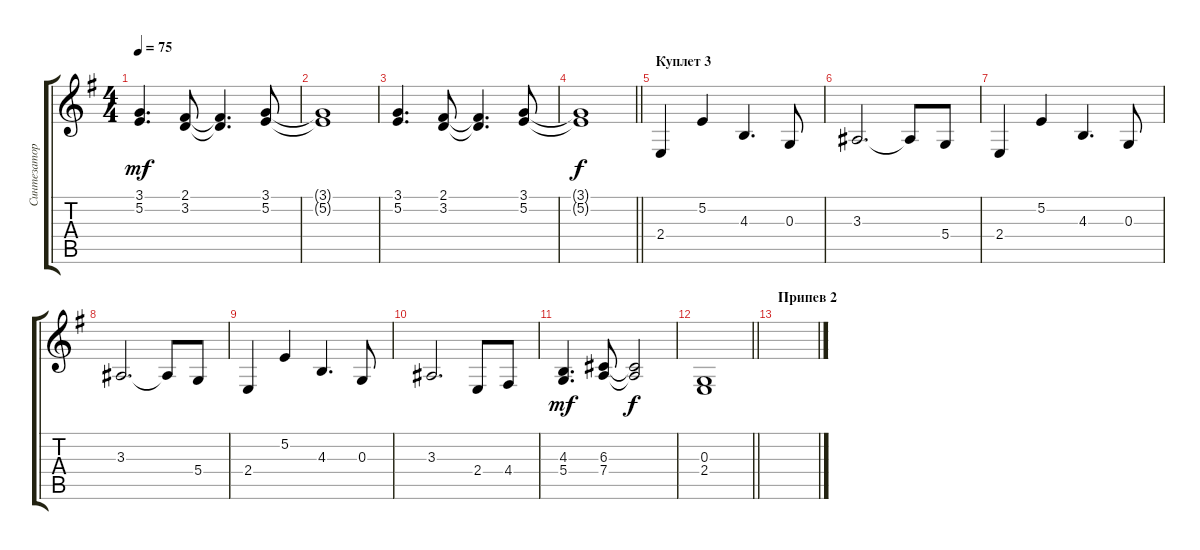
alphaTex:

\track ("Синтезатор" "Синтезатор") {instrument synthstrings2}
\staff {score tabs}
\tuning (E4 B3 G3 D3 A2 E2) {hide}
\ts (4 4)
\tempo 75
\clef g2
\ks eminor
(3.1 5.2).4{d dy mf} (2.1 3.2).8 (2.1{t} 3.2{t}).4{d} (3.1 5.2).8 |
(3.1{t} 5.2{t}).1 |
(3.1 5.2).4{d} (2.1 3.2).8 (2.1{t} 3.2{t}).4{d} (3.1 5.2).8 |
\barLineRight lightlight
(3.1{t} 5.2{t}).1{dy f} |
\section ("" "Куплет 3")
2.4.4 5.2.4 4.3.4{d} 0.3.8 |
3.3.2{d} 3.3{t}.8 5.4.8 |
2.4.4 5.2.4 4.3.4{d} 0.3.8 |
3.3.2{d} 3.3{t}.8 5.4.8 |
2.4.4 5.2.4 4.3.4{d} 0.3.8 |
3.3.2{d} 2.4.8 4.4.8 |
(4.3 5.4).4{d dy mf} (6.3 7.4).8 (6.3{t} 7.4{t}).2{dy f} |
\barLineRight lightlight
(0.3 2.4).1 |
\section ("" "Припев 2")
